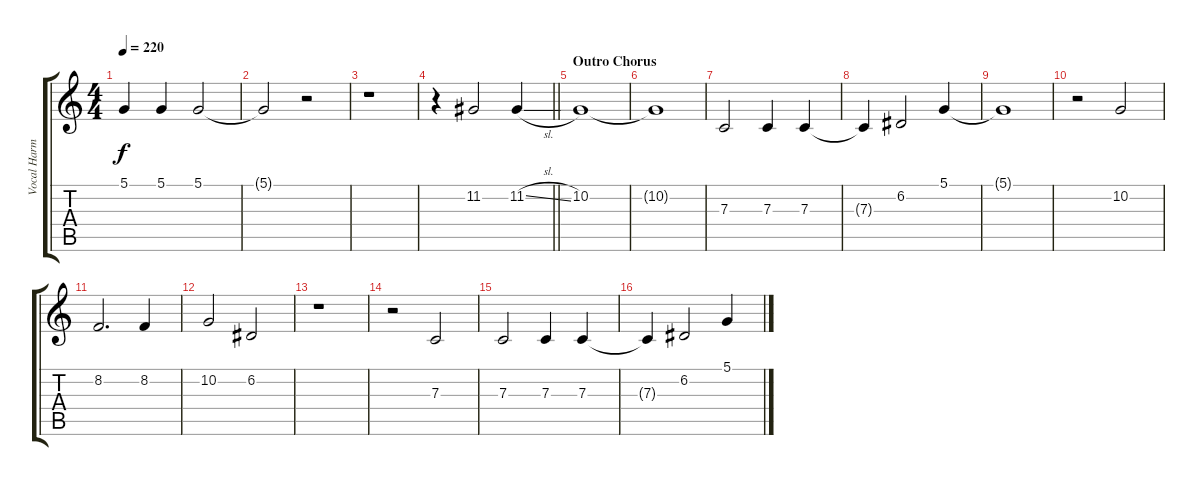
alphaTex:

\track ("Vocal Harmony" "Vocal Harm") {instrument lead2sawtooth}
\staff {score tabs}
\tuning (D4 A3 F3 C3 G2 C2) {hide}
\ts (4 4)
\tempo 220
\clef g2
\ks c
5.1{t}.4{dy f} 5.1.4 5.1.2 |
5.1{t}.2 r.2 |
r.1 |
\barLineRight lightlight
r.4 11.2.2{volume 15} 11.2{sl}.4 |
\section ("" "Outro Chorus")
10.2.1 |
10.2{t}.1 |
7.3.2{volume 13} 7.3.4 7.3.4 |
7.3{t}.4 6.2.2 5.1.4 |
5.1{t}.1 |
r.2 10.2.2 |
8.2.2{d} 8.2.4 |
10.2.2 6.2.2 |
r.1 |
r.2 7.3.2 |
7.3.2 7.3.4 7.3.4 |
7.3{t}.4 6.2.2 5.1.4
